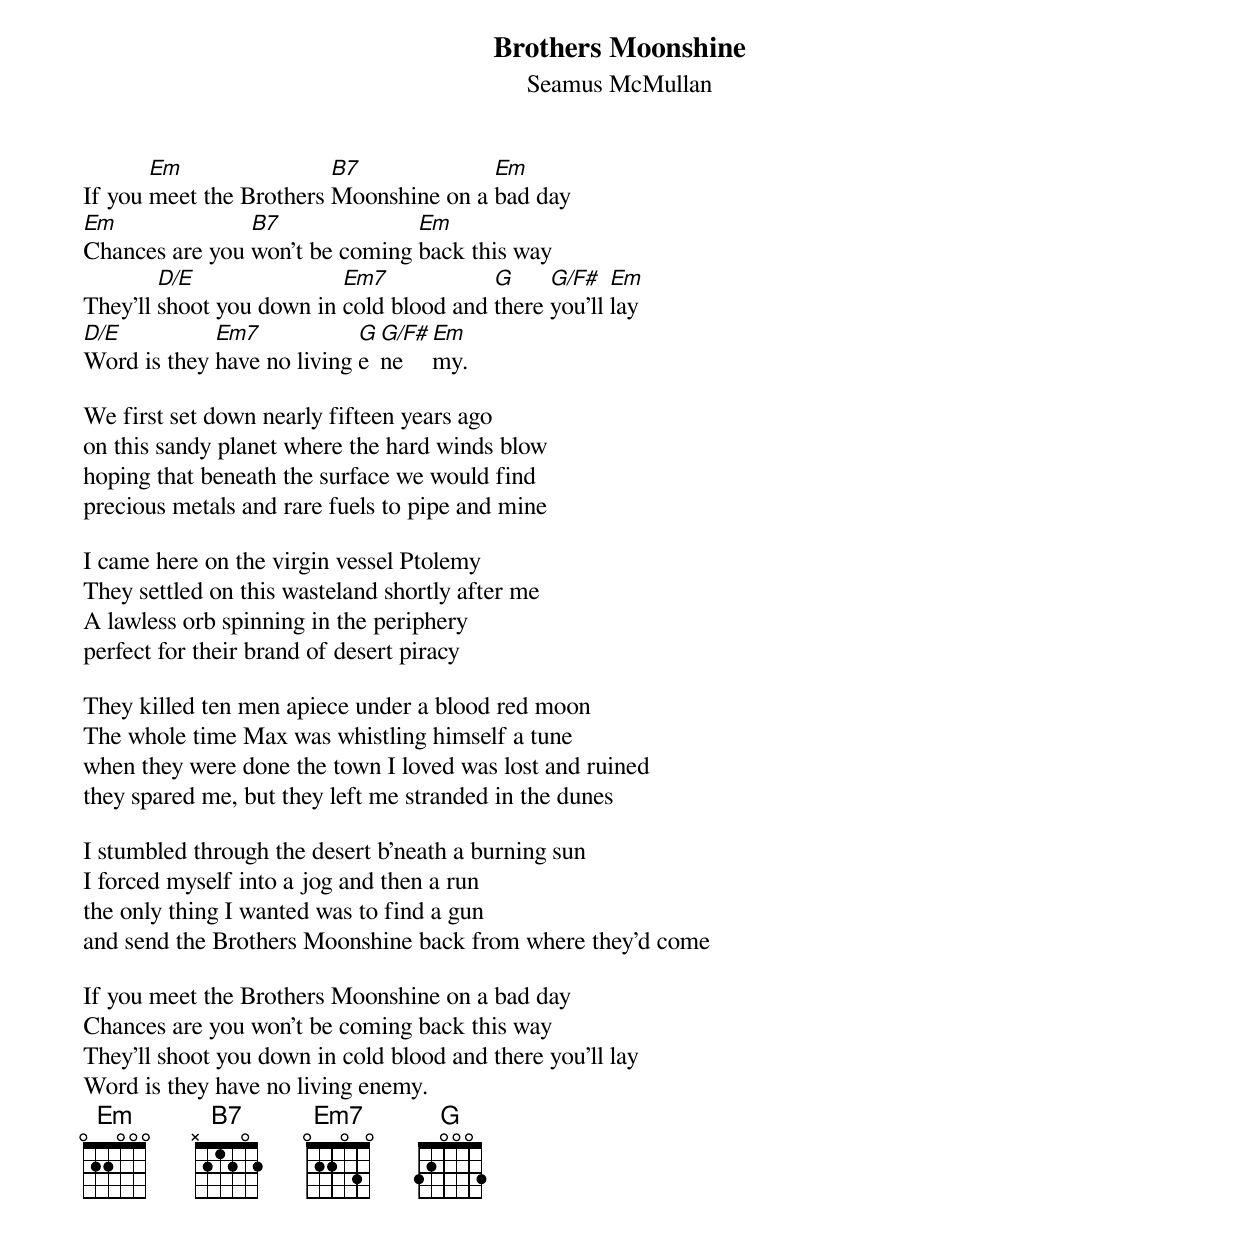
{t: Brothers Moonshine}
{st: Seamus McMullan}

If you [Em]meet the Brothers [B7]Moonshine on a [Em]bad day
[Em]Chances are you [B7]won't be coming [Em]back this way
They'll [D/E]shoot you down in [Em7]cold blood and [G]there [G/F#]you'll [Em]lay
[D/E]Word is they [Em7]have no living [G]e[G/F#]ne[Em]my.

We first set down nearly fifteen years ago
on this sandy planet where the hard winds blow
hoping that beneath the surface we would find
precious metals and rare fuels to pipe and mine

I came here on the virgin vessel Ptolemy
They settled on this wasteland shortly after me
A lawless orb spinning in the periphery
perfect for their brand of desert piracy

They killed ten men apiece under a blood red moon
The whole time Max was whistling himself a tune
when they were done the town I loved was lost and ruined
they spared me, but they left me stranded in the dunes

I stumbled through the desert b'neath a burning sun
I forced myself into a jog and then a run
the only thing I wanted was to find a gun
and send the Brothers Moonshine back from where they'd come

If you meet the Brothers Moonshine on a bad day
Chances are you won't be coming back this way
They'll shoot you down in cold blood and there you'll lay
Word is they have no living enemy.
